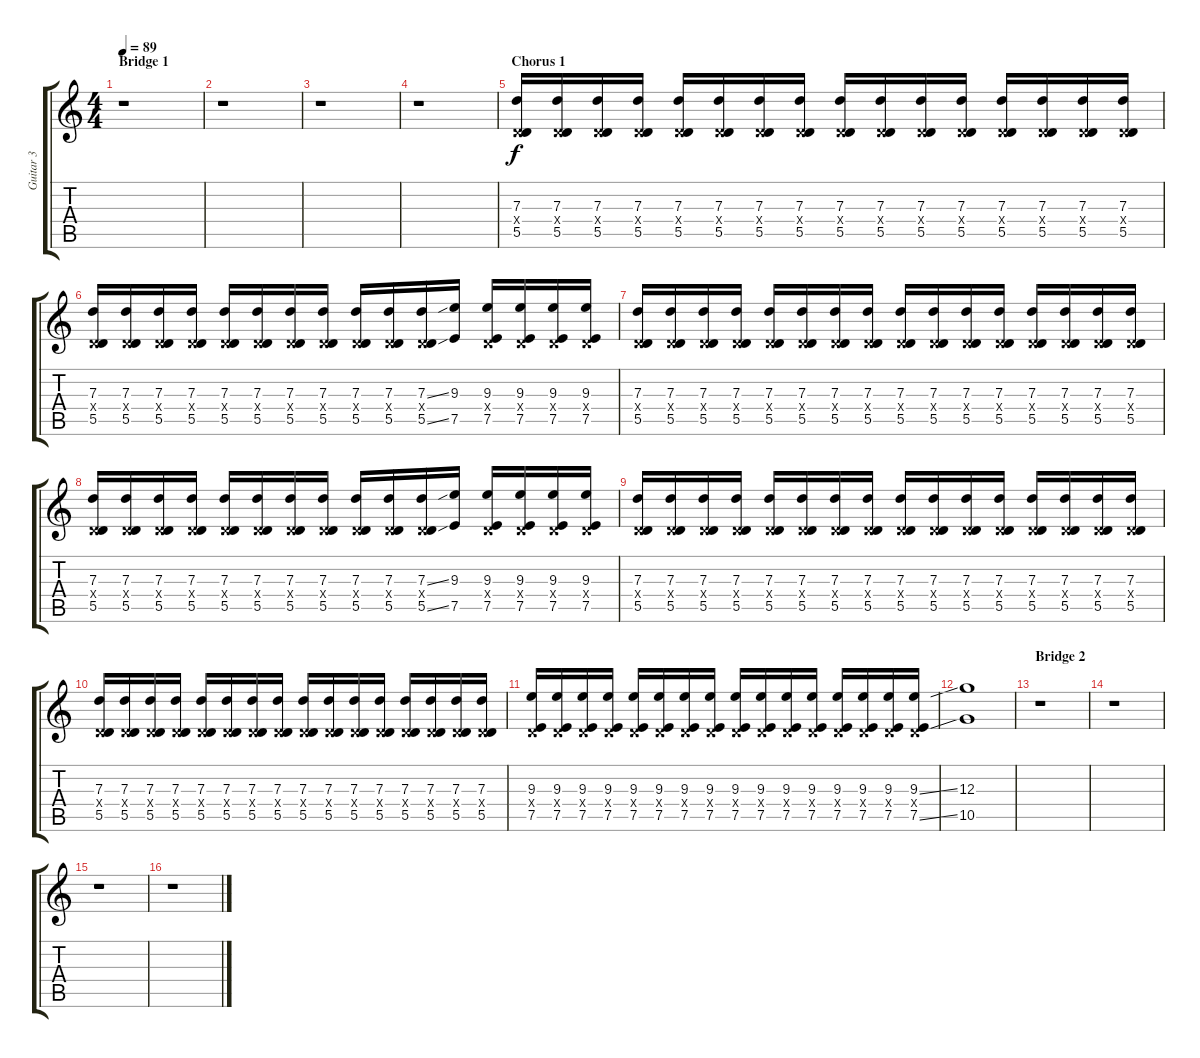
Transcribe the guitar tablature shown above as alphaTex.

\track ("Guitar 3" "Guitar 3") {instrument distortionguitar}
\staff {score tabs}
\tuning (E4 B3 G3 D3 A2 D2) {hide}
\ts (4 4)
\section ("" "Bridge 1")
\tempo 89
\clef g2
\ks c
r.1{dy f} |
r.1 |
r.1 |
r.1 |
\section ("" "Chorus 1")
(7.3 0.4{x} 5.5).16 (7.3 0.4{x} 5.5).16 (7.3 0.4{x} 5.5).16 (7.3 0.4{x} 5.5).16 (7.3 0.4{x} 5.5).16 (7.3 0.4{x} 5.5).16 (7.3 0.4{x} 5.5).16 (7.3 0.4{x} 5.5).16 (7.3 0.4{x} 5.5).16 (7.3 0.4{x} 5.5).16 (7.3 0.4{x} 5.5).16 (7.3 0.4{x} 5.5).16 (7.3 0.4{x} 5.5).16 (7.3 0.4{x} 5.5).16 (7.3 0.4{x} 5.5).16 (7.3 0.4{x} 5.5).16 |
(7.3 0.4{x} 5.5).16 (7.3 0.4{x} 5.5).16 (7.3 0.4{x} 5.5).16 (7.3 0.4{x} 5.5).16 (7.3 0.4{x} 5.5).16 (7.3 0.4{x} 5.5).16 (7.3 0.4{x} 5.5).16 (7.3 0.4{x} 5.5).16 (7.3 0.4{x} 5.5).16 (7.3 0.4{x} 5.5).16 (7.3{ss} 0.4{x} 5.5{ss}).16 (9.3 7.5).16 (9.3 0.4{x} 7.5).16 (9.3 0.4{x} 7.5).16 (9.3 0.4{x} 7.5).16 (9.3 0.4{x} 7.5).16 |
(7.3 0.4{x} 5.5).16 (7.3 0.4{x} 5.5).16 (7.3 0.4{x} 5.5).16 (7.3 0.4{x} 5.5).16 (7.3 0.4{x} 5.5).16 (7.3 0.4{x} 5.5).16 (7.3 0.4{x} 5.5).16 (7.3 0.4{x} 5.5).16 (7.3 0.4{x} 5.5).16 (7.3 0.4{x} 5.5).16 (7.3 0.4{x} 5.5).16 (7.3 0.4{x} 5.5).16 (7.3 0.4{x} 5.5).16 (7.3 0.4{x} 5.5).16 (7.3 0.4{x} 5.5).16 (7.3 0.4{x} 5.5).16 |
(7.3 0.4{x} 5.5).16 (7.3 0.4{x} 5.5).16 (7.3 0.4{x} 5.5).16 (7.3 0.4{x} 5.5).16 (7.3 0.4{x} 5.5).16 (7.3 0.4{x} 5.5).16 (7.3 0.4{x} 5.5).16 (7.3 0.4{x} 5.5).16 (7.3 0.4{x} 5.5).16 (7.3 0.4{x} 5.5).16 (7.3{ss} 0.4{x} 5.5{ss}).16 (9.3 7.5).16 (9.3 0.4{x} 7.5).16 (9.3 0.4{x} 7.5).16 (9.3 0.4{x} 7.5).16 (9.3 0.4{x} 7.5).16 |
(7.3 0.4{x} 5.5).16 (7.3 0.4{x} 5.5).16 (7.3 0.4{x} 5.5).16 (7.3 0.4{x} 5.5).16 (7.3 0.4{x} 5.5).16 (7.3 0.4{x} 5.5).16 (7.3 0.4{x} 5.5).16 (7.3 0.4{x} 5.5).16 (7.3 0.4{x} 5.5).16 (7.3 0.4{x} 5.5).16 (7.3 0.4{x} 5.5).16 (7.3 0.4{x} 5.5).16 (7.3 0.4{x} 5.5).16 (7.3 0.4{x} 5.5).16 (7.3 0.4{x} 5.5).16 (7.3 0.4{x} 5.5).16 |
(7.3 0.4{x} 5.5).16 (7.3 0.4{x} 5.5).16 (7.3 0.4{x} 5.5).16 (7.3 0.4{x} 5.5).16 (7.3 0.4{x} 5.5).16 (7.3 0.4{x} 5.5).16 (7.3 0.4{x} 5.5).16 (7.3 0.4{x} 5.5).16 (7.3 0.4{x} 5.5).16 (7.3 0.4{x} 5.5).16 (7.3 0.4{x} 5.5).16 (7.3 0.4{x} 5.5).16 (7.3 0.4{x} 5.5).16 (7.3 0.4{x} 5.5).16 (7.3 0.4{x} 5.5).16 (7.3 0.4{x} 5.5).16 |
(9.3 0.4{x} 7.5).16 (9.3 0.4{x} 7.5).16 (9.3 0.4{x} 7.5).16 (9.3 0.4{x} 7.5).16 (9.3 0.4{x} 7.5).16 (9.3 0.4{x} 7.5).16 (9.3 0.4{x} 7.5).16 (9.3 0.4{x} 7.5).16 (9.3 0.4{x} 7.5).16 (9.3 0.4{x} 7.5).16 (9.3 0.4{x} 7.5).16 (9.3 0.4{x} 7.5).16 (9.3 0.4{x} 7.5).16 (9.3 0.4{x} 7.5).16 (9.3 0.4{x} 7.5).16 (9.3{ss} 0.4{x} 7.5{ss}).16 |
(12.3 10.5).1 |
\section ("" "Bridge 2")
r.1 |
r.1 |
r.1 |
r.1
